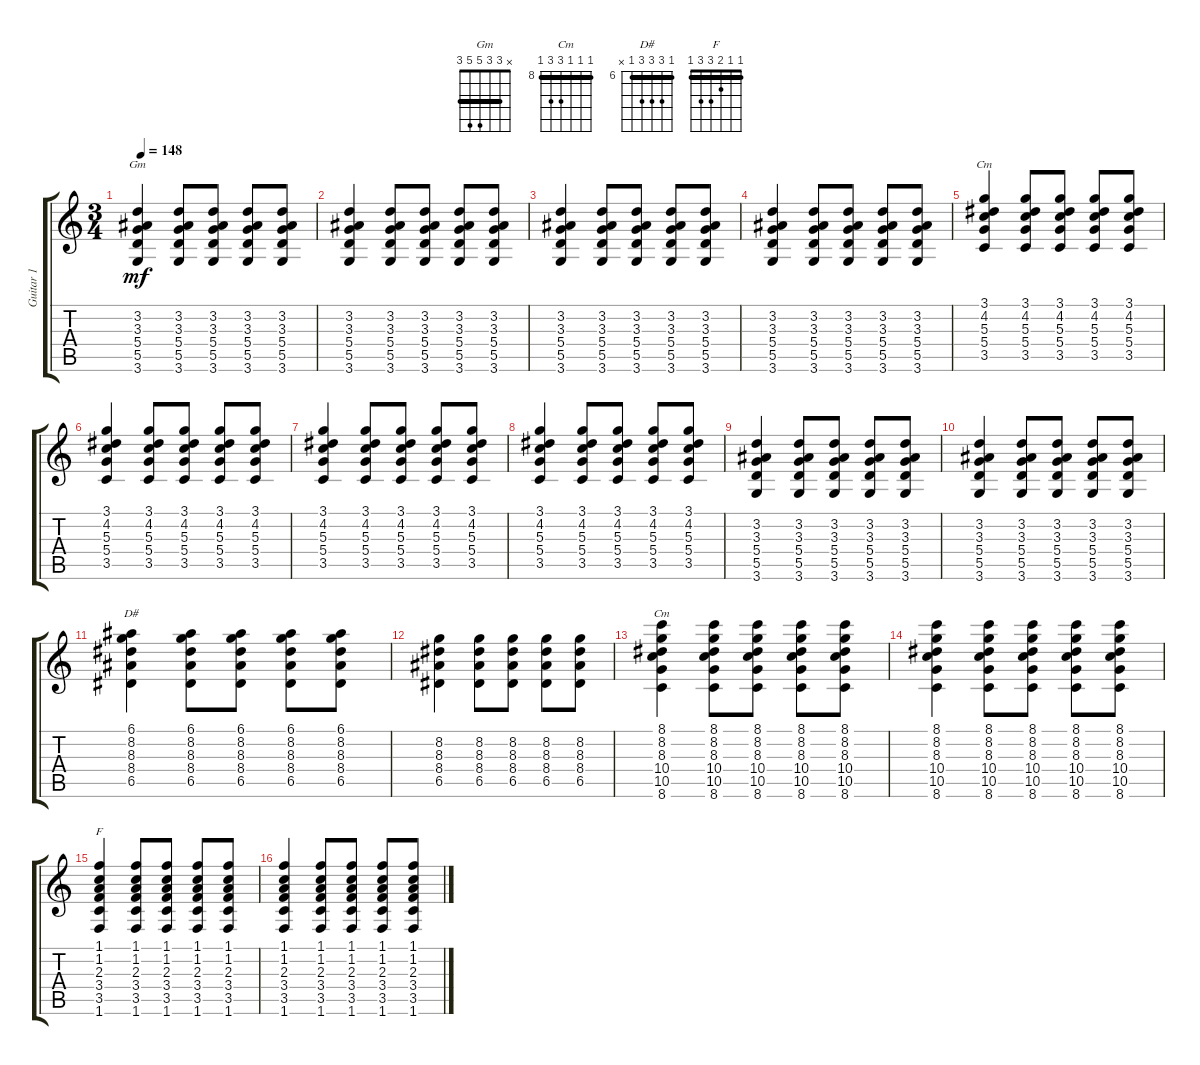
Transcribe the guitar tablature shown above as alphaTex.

\track ("Guitar 1" "Guitar 1") {instrument acousticguitarsteel}
\staff {score tabs}
\tuning (E4 B3 G3 D3 A2 E2) {hide}
\chord ("Gm" x 3 3 5 5 3) {barre 3}
\chord ("Cm" 3 4 5 5 3 x) {barre 3}
\chord ("D#" 6 8 8 8 6 x) {firstfret 6 barre 6}
\chord ("Cm" 8 8 8 10 10 8) {firstfret 8 barre 8}
\chord ("F" 1 1 2 3 3 1) {barre 1}
\ts (3 4)
\tempo 148
\clef g2
\ks c
(3.2 3.3 5.4 5.5 3.6).4{ch "Gm" dy mf} (3.2 3.3 5.4 5.5 3.6).8 (3.2 3.3 5.4 5.5 3.6).8 (3.2 3.3 5.4 5.5 3.6).8 (3.2 3.3 5.4 5.5 3.6).8 |
(3.2 3.3 5.4 5.5 3.6).4 (3.2 3.3 5.4 5.5 3.6).8 (3.2 3.3 5.4 5.5 3.6).8 (3.2 3.3 5.4 5.5 3.6).8 (3.2 3.3 5.4 5.5 3.6).8 |
(3.2 3.3 5.4 5.5 3.6).4 (3.2 3.3 5.4 5.5 3.6).8 (3.2 3.3 5.4 5.5 3.6).8 (3.2 3.3 5.4 5.5 3.6).8 (3.2 3.3 5.4 5.5 3.6).8 |
(3.2 3.3 5.4 5.5 3.6).4 (3.2 3.3 5.4 5.5 3.6).8 (3.2 3.3 5.4 5.5 3.6).8 (3.2 3.3 5.4 5.5 3.6).8 (3.2 3.3 5.4 5.5 3.6).8 |
(3.1 4.2 5.3 5.4 3.5).4{ch "Cm"} (3.1 4.2 5.3 5.4 3.5).8 (3.1 4.2 5.3 5.4 3.5).8 (3.1 4.2 5.3 5.4 3.5).8 (3.1 4.2 5.3 5.4 3.5).8 |
(3.1 4.2 5.3 5.4 3.5).4 (3.1 4.2 5.3 5.4 3.5).8 (3.1 4.2 5.3 5.4 3.5).8 (3.1 4.2 5.3 5.4 3.5).8 (3.1 4.2 5.3 5.4 3.5).8 |
(3.1 4.2 5.3 5.4 3.5).4 (3.1 4.2 5.3 5.4 3.5).8 (3.1 4.2 5.3 5.4 3.5).8 (3.1 4.2 5.3 5.4 3.5).8 (3.1 4.2 5.3 5.4 3.5).8 |
(3.1 4.2 5.3 5.4 3.5).4 (3.1 4.2 5.3 5.4 3.5).8 (3.1 4.2 5.3 5.4 3.5).8 (3.1 4.2 5.3 5.4 3.5).8 (3.1 4.2 5.3 5.4 3.5).8 |
(3.2 3.3 5.4 5.5 3.6).4 (3.2 3.3 5.4 5.5 3.6).8 (3.2 3.3 5.4 5.5 3.6).8 (3.2 3.3 5.4 5.5 3.6).8 (3.2 3.3 5.4 5.5 3.6).8 |
(3.2 3.3 5.4 5.5 3.6).4 (3.2 3.3 5.4 5.5 3.6).8 (3.2 3.3 5.4 5.5 3.6).8 (3.2 3.3 5.4 5.5 3.6).8 (3.2 3.3 5.4 5.5 3.6).8 |
(6.1 8.2 8.3 8.4 6.5).4{ch "D#"} (6.1 8.2 8.3 8.4 6.5).8 (6.1 8.2 8.3 8.4 6.5).8 (6.1 8.2 8.3 8.4 6.5).8 (6.1 8.2 8.3 8.4 6.5).8 |
(8.2 8.3 8.4 6.5).4 (8.2 8.3 8.4 6.5).8 (8.2 8.3 8.4 6.5).8 (8.2 8.3 8.4 6.5).8 (8.2 8.3 8.4 6.5).8 |
(8.1 8.2 8.3 10.4 10.5 8.6).4{ch "Cm"} (8.1 8.2 8.3 10.4 10.5 8.6).8 (8.1 8.2 8.3 10.4 10.5 8.6).8 (8.1 8.2 8.3 10.4 10.5 8.6).8 (8.1 8.2 8.3 10.4 10.5 8.6).8 |
(8.1 8.2 8.3 10.4 10.5 8.6).4 (8.1 8.2 8.3 10.4 10.5 8.6).8 (8.1 8.2 8.3 10.4 10.5 8.6).8 (8.1 8.2 8.3 10.4 10.5 8.6).8 (8.1 8.2 8.3 10.4 10.5 8.6).8 |
(1.1 1.2 2.3 3.4 3.5 1.6).4{ch "F"} (1.1 1.2 2.3 3.4 3.5 1.6).8 (1.1 1.2 2.3 3.4 3.5 1.6).8 (1.1 1.2 2.3 3.4 3.5 1.6).8 (1.1 1.2 2.3 3.4 3.5 1.6).8 |
(1.1 1.2 2.3 3.4 3.5 1.6).4 (1.1 1.2 2.3 3.4 3.5 1.6).8 (1.1 1.2 2.3 3.4 3.5 1.6).8 (1.1 1.2 2.3 3.4 3.5 1.6).8 (1.1 1.2 2.3 3.4 3.5 1.6).8
